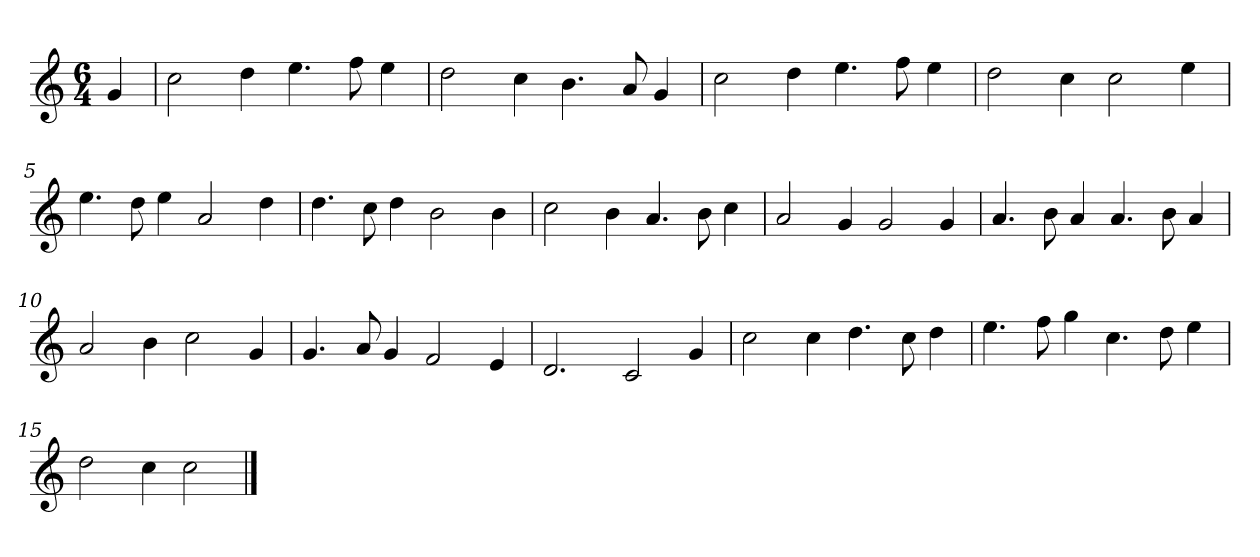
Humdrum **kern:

**kern
*part1
*staff1
*k[]
*M6/4
*MM120
=
4g
=1
2cc
4dd
4.ee
8ff
4ee
=2
2dd
4cc
4.b
8a
4g
=3
2cc
4dd
4.ee
8ff
4ee
=4
2dd
4cc
2cc
4ee
=5
4.ee
8dd
4ee
2a
4dd
=6
4.dd
8cc
4dd
2b
4b
=7
2cc
4b
4.a
8b
4cc
=8
2a
4g
2g
4g
=9
4.a
8b
4a
4.a
8b
4a
=10
2a
4b
2cc
4g
=11
4.g
8a
4g
2f
4e
=12
2.d
2c
4g
=13
2cc
4cc
4.dd
8cc
4dd
=14
4.ee
8ff
4gg
4.cc
8dd
4ee
=15
2dd
4cc
2cc
==
*-
